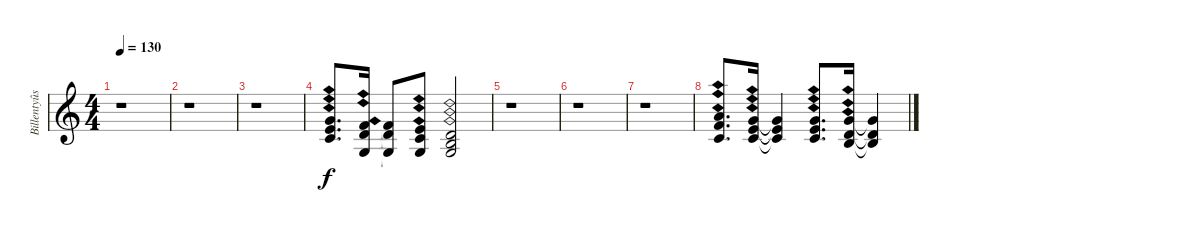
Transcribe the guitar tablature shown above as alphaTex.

\track ("Billentyûs 1 (Jon Lord)" "Billentyûs") {instrument synthbrass1}
\staff {score}
\tuning (E4 B3 G3 D3 A2 C2) {hide}
\ts (4 4)
\tempo 130
\clef g2
\ks c
r.1{dy f} |
r.1 |
r.1 |
(3.1{ph 12} 5.2{ph 12} 5.3{ph 12}).8{d} (1.1{ph 12} 3.2{ph 12} 0.3{ph 12}).16 (1.1{t} 3.2{t} 0.3{t}).8 (0.1{ph 12} 1.2{ph 12} 0.3{ph 12}).8 (3.2{ph 12} 4.3{ph 12} 5.4{ph 12}).2 |
r.1 |
r.1 |
r.1 |
(5.1{ph 12} 6.2{ph 12} 5.3{ph 12}).8{d} (3.1{ph 12} 5.2{ph 12} 5.3{ph 12}).16 (3.1{t} 5.2{t} 5.3{t}).4 (3.1{ph 12} 5.2{ph 12} 5.3{ph 12}).8{d} (3.1{ph 12} 3.2{ph 12} 4.3{ph 12}).16 (3.1{t} 3.2{t} 4.3{t}).4
